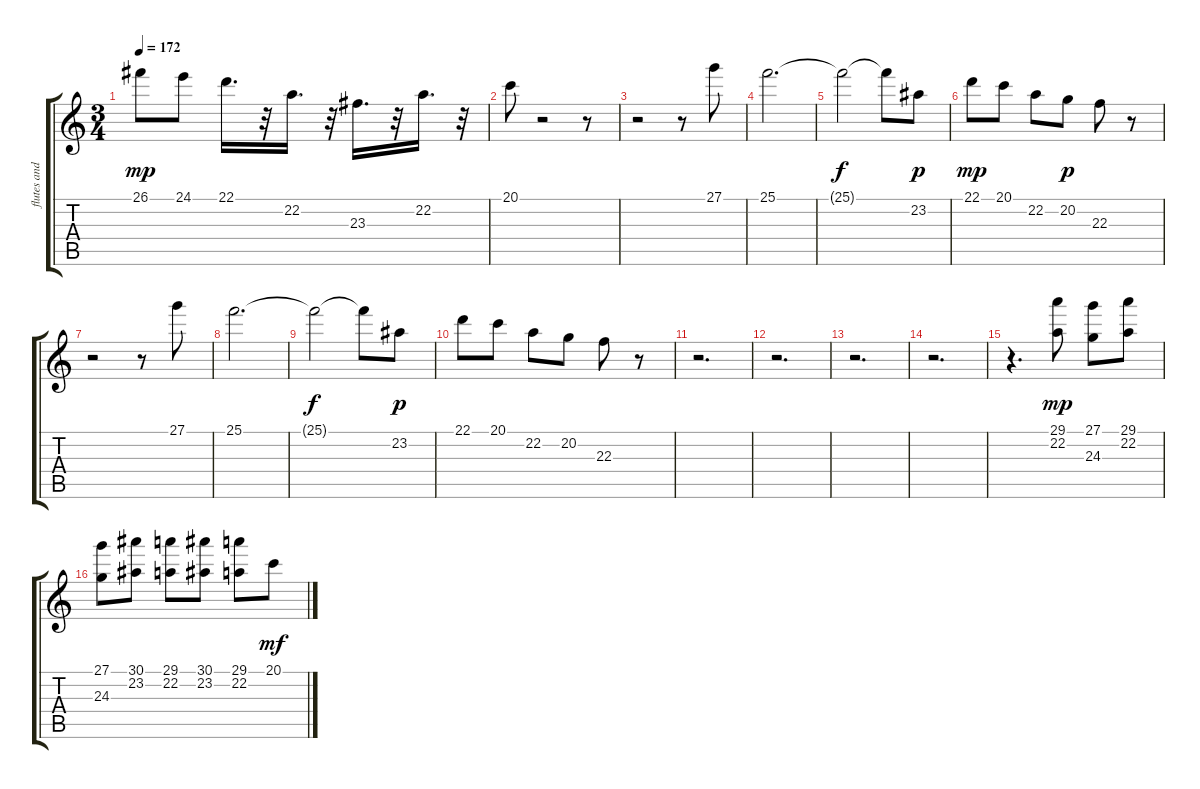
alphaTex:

\track ("flutes and piccolo" "flutes and") {instrument flute}
\staff {score tabs}
\tuning (E4 B3 G3 D3 A2 E2) {hide}
\ts (3 4)
\tempo 172
\clef g2
\ks c
26.1.8{dy mp} 24.1.8 22.1.16{d} r.32 22.2.16{d} r.32 23.3.16{d} r.32 22.2.16{d} r.32 |
20.1.8 r.2 r.8 |
r.2 r.8 27.1.8 |
25.1.2{d} |
25.1{t}.2{dy f} 25.1{t}.8 23.2.8{dy p} |
22.1.8{dy mp} 20.1.8 22.2.8 20.2.8{dy p} 22.3.8 r.8 |
r.2 r.8 27.1.8 |
25.1.2{d} |
25.1{t}.2{dy f} 25.1{t}.8 23.2.8{dy p} |
22.1.8 20.1.8 22.2.8 20.2.8 22.3.8 r.8 |
r.2{d} |
r.2{d} |
r.2{d} |
r.2{d} |
r.4{d} (29.1 22.2).8{dy mp} (27.1 24.3).8 (29.1 22.2).8 |
(27.1 24.3).8 (30.1 23.2).8 (29.1 22.2).8 (30.1 23.2).8 (29.1 22.2).8 20.1.8{dy mf}
